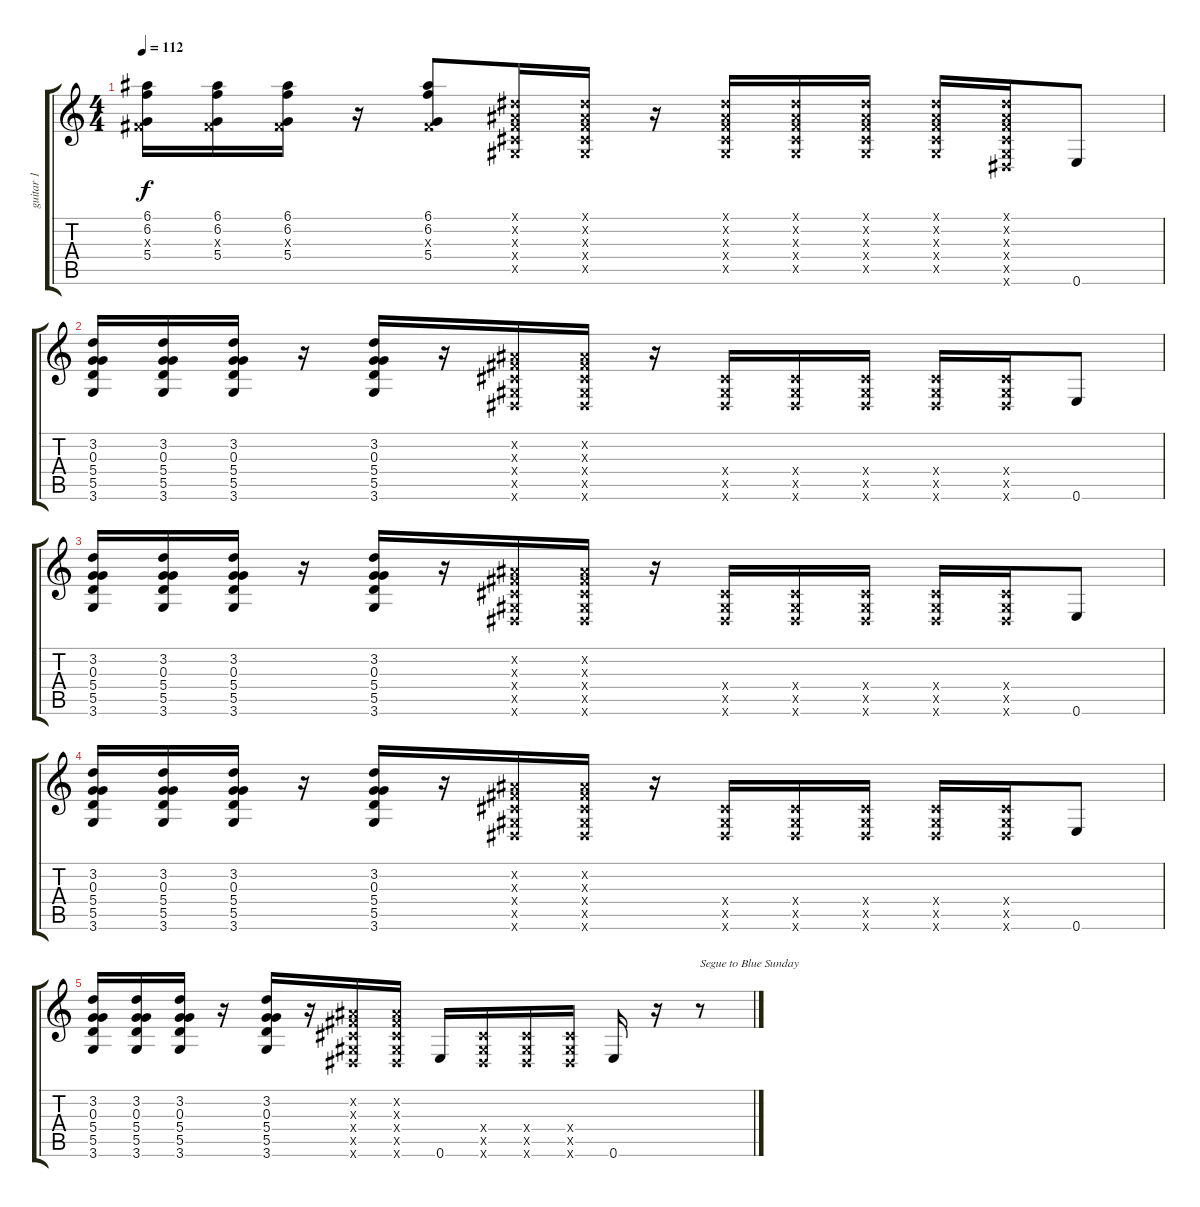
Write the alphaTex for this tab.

\track ("guitar 1" "guitar 1") {instrument electricguitarjazz}
\staff {score tabs}
\tuning (E4 B3 G3 D3 A2 E2) {hide}
\ts (4 4)
\tempo 112
\clef g2
\ks c
(6.1 6.2 -1.3{x} 5.4).16{dy f} (6.1 6.2 -1.3{x} 5.4).16 (6.1 6.2 -1.3{x} 5.4).16 r.16 (6.1 6.2 -1.3{x} 5.4).8 (-1.1{x} -1.2{x} -1.3{x} -1.4{x} -1.5{x}).16 (-1.1{x} -1.2{x} -1.3{x} -1.4{x} -1.5{x}).16 r.16 (-1.1{x} -1.2{x} -1.3{x} -1.4{x} -1.5{x}).16 (-1.1{x} -1.2{x} -1.3{x} -1.4{x} -1.5{x}).16 (-1.1{x} -1.2{x} -1.3{x} -1.4{x} -1.5{x}).16 (-1.1{x} -1.2{x} -1.3{x} -1.4{x} -1.5{x}).16 (-1.1{x} -1.2{x} -1.3{x} -1.4{x} -1.5{x} -1.6{x}).16 0.6.8 |
(3.2 0.3 5.4 5.5 3.6).16 (3.2 0.3 5.4 5.5 3.6).16 (3.2 0.3 5.4 5.5 3.6).16 r.16 (3.2 0.3 5.4 5.5 3.6).16 r.16 (-1.2{x} -1.3{x} -1.4{x} -1.5{x} -1.6{x}).16 (-1.2{x} -1.3{x} -1.4{x} -1.5{x} -1.6{x}).16 r.16 (-1.4{x} -1.5{x} -1.6{x}).16 (-1.4{x} -1.5{x} -1.6{x}).16 (-1.4{x} -1.5{x} -1.6{x}).16 (-1.4{x} -1.5{x} -1.6{x}).16 (-1.4{x} -1.5{x} -1.6{x}).16 0.6.8 |
(3.2 0.3 5.4 5.5 3.6).16 (3.2 0.3 5.4 5.5 3.6).16 (3.2 0.3 5.4 5.5 3.6).16 r.16 (3.2 0.3 5.4 5.5 3.6).16 r.16 (-1.2{x} -1.3{x} -1.4{x} -1.5{x} -1.6{x}).16 (-1.2{x} -1.3{x} -1.4{x} -1.5{x} -1.6{x}).16 r.16 (-1.4{x} -1.5{x} -1.6{x}).16 (-1.4{x} -1.5{x} -1.6{x}).16 (-1.4{x} -1.5{x} -1.6{x}).16 (-1.4{x} -1.5{x} -1.6{x}).16 (-1.4{x} -1.5{x} -1.6{x}).16 0.6.8 |
(3.2 0.3 5.4 5.5 3.6).16 (3.2 0.3 5.4 5.5 3.6).16 (3.2 0.3 5.4 5.5 3.6).16 r.16 (3.2 0.3 5.4 5.5 3.6).16 r.16 (-1.2{x} -1.3{x} -1.4{x} -1.5{x} -1.6{x}).16 (-1.2{x} -1.3{x} -1.4{x} -1.5{x} -1.6{x}).16 r.16 (-1.4{x} -1.5{x} -1.6{x}).16 (-1.4{x} -1.5{x} -1.6{x}).16 (-1.4{x} -1.5{x} -1.6{x}).16 (-1.4{x} -1.5{x} -1.6{x}).16 (-1.4{x} -1.5{x} -1.6{x}).16 0.6.8 |
(3.2 0.3 5.4 5.5 3.6).16 (3.2 0.3 5.4 5.5 3.6).16 (3.2 0.3 5.4 5.5 3.6).16 r.16 (3.2 0.3 5.4 5.5 3.6).16 r.16 (-1.2{x} -1.3{x} -1.4{x} -1.5{x} -1.6{x}).16 (-1.2{x} -1.3{x} -1.4{x} -1.5{x} -1.6{x}).16 0.6.16 (-1.4{x} -1.5{x} -1.6{x}).16 (-1.4{x} -1.5{x} -1.6{x}).16 (-1.4{x} -1.5{x} -1.6{x}).16 0.6.16 r.16 r.8{txt "Segue to Blue Sunday "}
